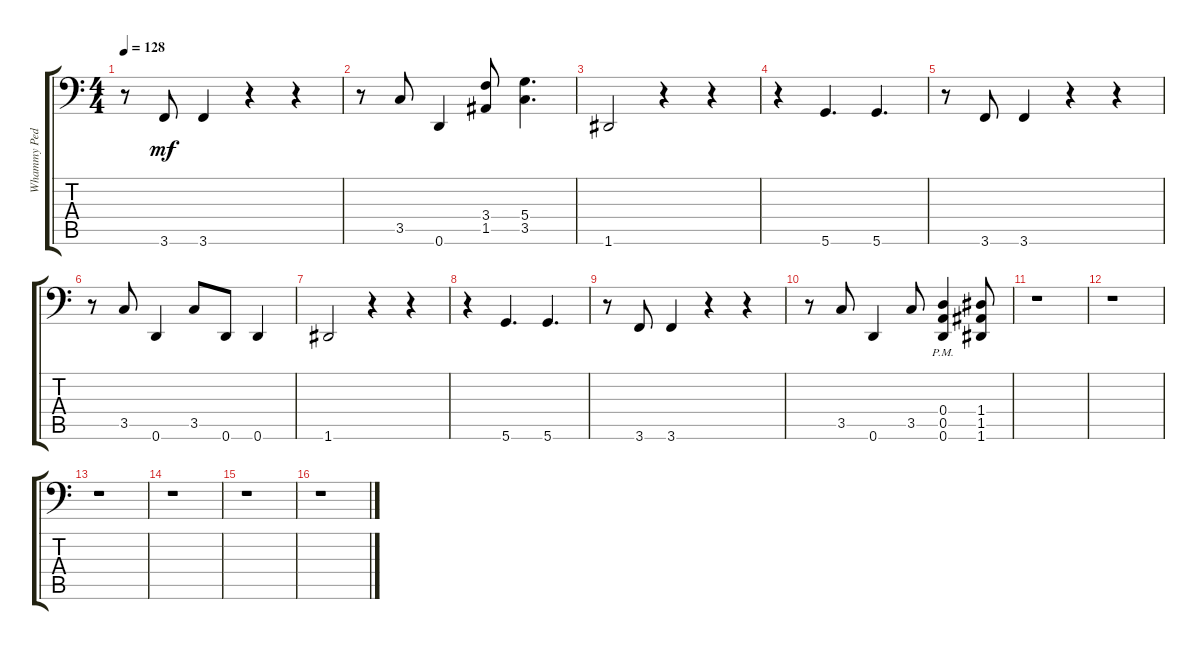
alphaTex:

\track ("Whammy Pedal" "Whammy Ped") {instrument distortionguitar}
\staff {score tabs}
\tuning (D3 A2 G2 D2 A1 D1) {hide}
\ts (4 4)
\tempo 128
\clef f4
\ks c
r.8{dy mf} 3.6.8 3.6.4 r.4 r.4 |
r.8 3.5.8 0.6.4 (3.4 1.5).8 (5.4 3.5).4{d} |
1.6.2 r.4 r.4 |
r.4 5.6.4{d} 5.6.4{d} |
r.8 3.6.8 3.6.4 r.4 r.4 |
r.8 3.5.8 0.6.4 3.5.8 0.6.8 0.6.4 |
1.6.2 r.4 r.4 |
r.4 5.6.4{d} 5.6.4{d} |
r.8 3.6.8 3.6.4 r.4 r.4 |
r.8 3.5.8 0.6.4 3.5.8 (0.4{pm} 0.5{pm} 0.6{pm}).4 (1.4 1.5 1.6).8 |
r.1 |
r.1 |
r.1 |
r.1 |
r.1 |
r.1
